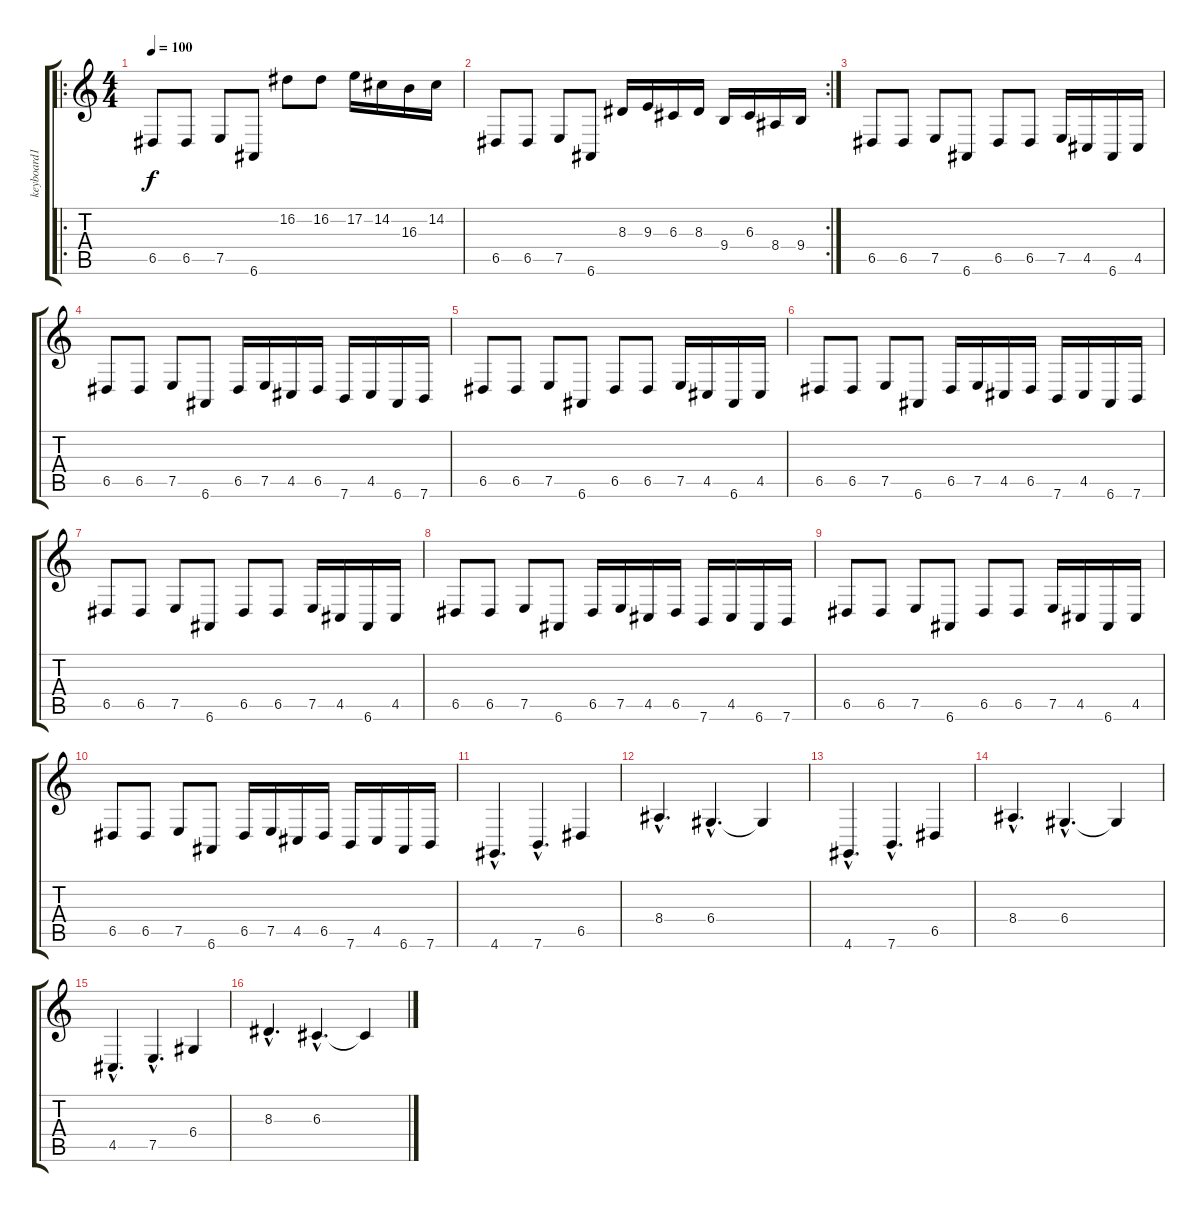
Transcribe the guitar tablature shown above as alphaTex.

\track ("keyboard1" "keyboard1") {instrument stringensemble1}
\staff {score tabs}
\tuning (E4 B3 G3 D3 A2 E2) {hide}
\ro
\ts (4 4)
\tempo 100
\clef g2
\ks c
6.5.8{dy f} 6.5.8 7.5.8 6.6.8 16.2.8 16.2.8 17.2.16 14.2.16 16.3.16 14.2.16 |
\rc 2
6.5.8 6.5.8 7.5.8 6.6.8 8.3.16 9.3.16 6.3.16 8.3.16 9.4.16 6.3.16 8.4.16 9.4.16 |
6.5.8 6.5.8 7.5.8 6.6.8 6.5.8 6.5.8 7.5.16 4.5.16 6.6.16 4.5.16 |
6.5.8 6.5.8 7.5.8 6.6.8 6.5.16 7.5.16 4.5.16 6.5.16 7.6.16 4.5.16 6.6.16 7.6.16 |
6.5.8 6.5.8 7.5.8 6.6.8 6.5.8 6.5.8 7.5.16 4.5.16 6.6.16 4.5.16 |
6.5.8 6.5.8 7.5.8 6.6.8 6.5.16 7.5.16 4.5.16 6.5.16 7.6.16 4.5.16 6.6.16 7.6.16 |
6.5.8 6.5.8 7.5.8 6.6.8 6.5.8 6.5.8 7.5.16 4.5.16 6.6.16 4.5.16 |
6.5.8 6.5.8 7.5.8 6.6.8 6.5.16 7.5.16 4.5.16 6.5.16 7.6.16 4.5.16 6.6.16 7.6.16 |
6.5.8 6.5.8 7.5.8 6.6.8 6.5.8 6.5.8 7.5.16 4.5.16 6.6.16 4.5.16 |
6.5.8 6.5.8 7.5.8 6.6.8 6.5.16 7.5.16 4.5.16 6.5.16 7.6.16 4.5.16 6.6.16 7.6.16 |
4.6{hac}.4{d} 7.6{hac}.4{d} 6.5.4 |
8.4{hac}.4{d} 6.4{hac}.4{d} 6.4{t}.4 |
4.6{hac}.4{d} 7.6{hac}.4{d} 6.5.4 |
8.4{hac}.4{d} 6.4{hac}.4{d} 6.4{t}.4 |
4.5{hac}.4{d} 7.5{hac}.4{d} 6.4.4 |
8.3{hac}.4{d} 6.3{hac}.4{d} 6.3{t}.4
